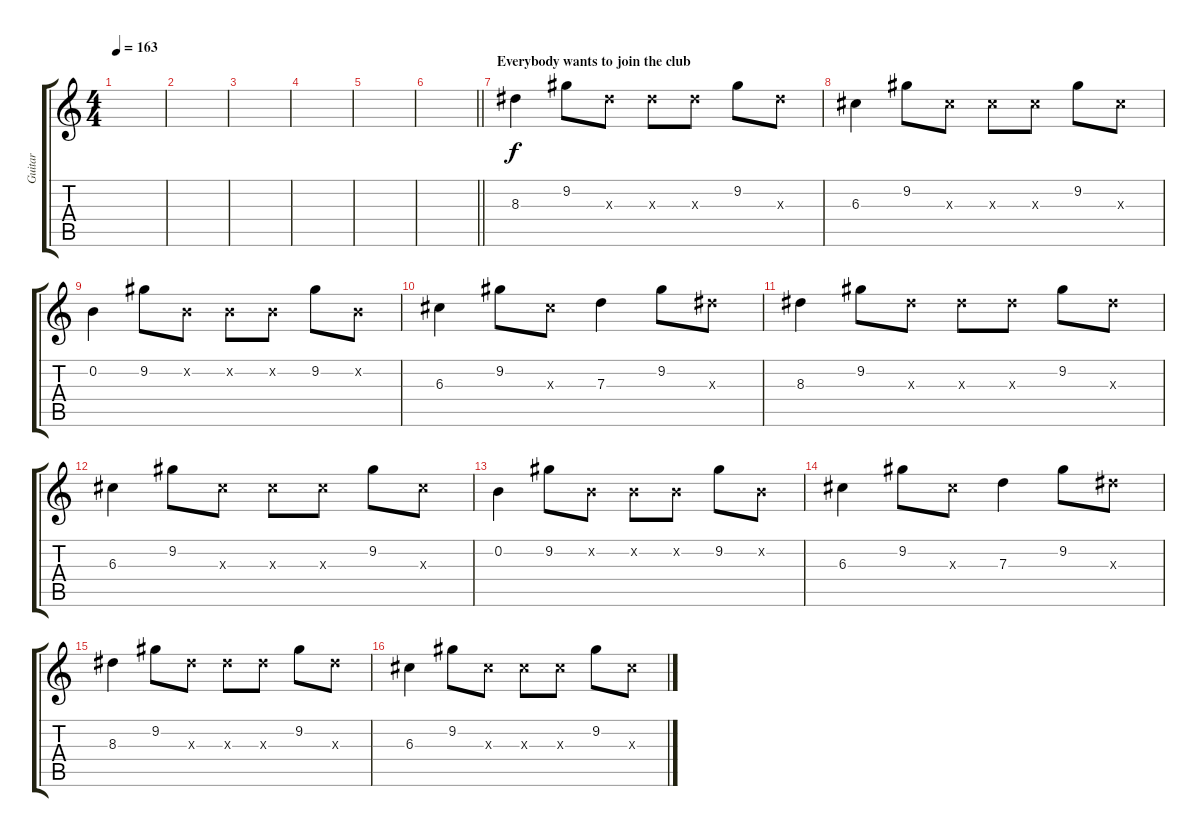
\track ("Guitar" "Guitar") {instrument distortionguitar}
\staff {score tabs}
\tuning (E4 B3 G3 D3 A2 E2) {hide}
\ts (4 4)
\tempo 163
\clef g2
\ks c
|
|
|
|
|
\barLineRight lightlight
|
\section ("" "Everybody wants to join the club")
8.3.4{balance 5 instrument electricguitarclean} 9.2.8 8.3{x}.8 8.3{x}.8 8.3{x}.8 9.2.8 8.3{x}.8 |
6.3.4{balance 5 instrument electricguitarclean} 9.2.8 6.3{x}.8 6.3{x}.8 6.3{x}.8 9.2.8 6.3{x}.8 |
0.2.4{balance 5 instrument electricguitarclean} 9.2.8 0.2{x}.8 0.2{x}.8 0.2{x}.8 9.2.8 0.2{x}.8 |
6.3.4{balance 5 instrument electricguitarclean} 9.2.8 6.3{x}.8 7.3.4 9.2.8 8.3{x}.8 |
8.3.4{balance 5 instrument electricguitarclean} 9.2.8 8.3{x}.8 8.3{x}.8 8.3{x}.8 9.2.8 8.3{x}.8 |
6.3.4{balance 5 instrument electricguitarclean} 9.2.8 6.3{x}.8 6.3{x}.8 6.3{x}.8 9.2.8 6.3{x}.8 |
0.2.4{balance 5 instrument electricguitarclean} 9.2.8 0.2{x}.8 0.2{x}.8 0.2{x}.8 9.2.8 0.2{x}.8 |
6.3.4{balance 5 instrument electricguitarclean} 9.2.8 6.3{x}.8 7.3.4 9.2.8 8.3{x}.8 |
8.3.4{balance 5 instrument electricguitarclean} 9.2.8 8.3{x}.8 8.3{x}.8 8.3{x}.8 9.2.8 8.3{x}.8 |
6.3.4{balance 5 instrument electricguitarclean} 9.2.8 6.3{x}.8 6.3{x}.8 6.3{x}.8 9.2.8 6.3{x}.8
